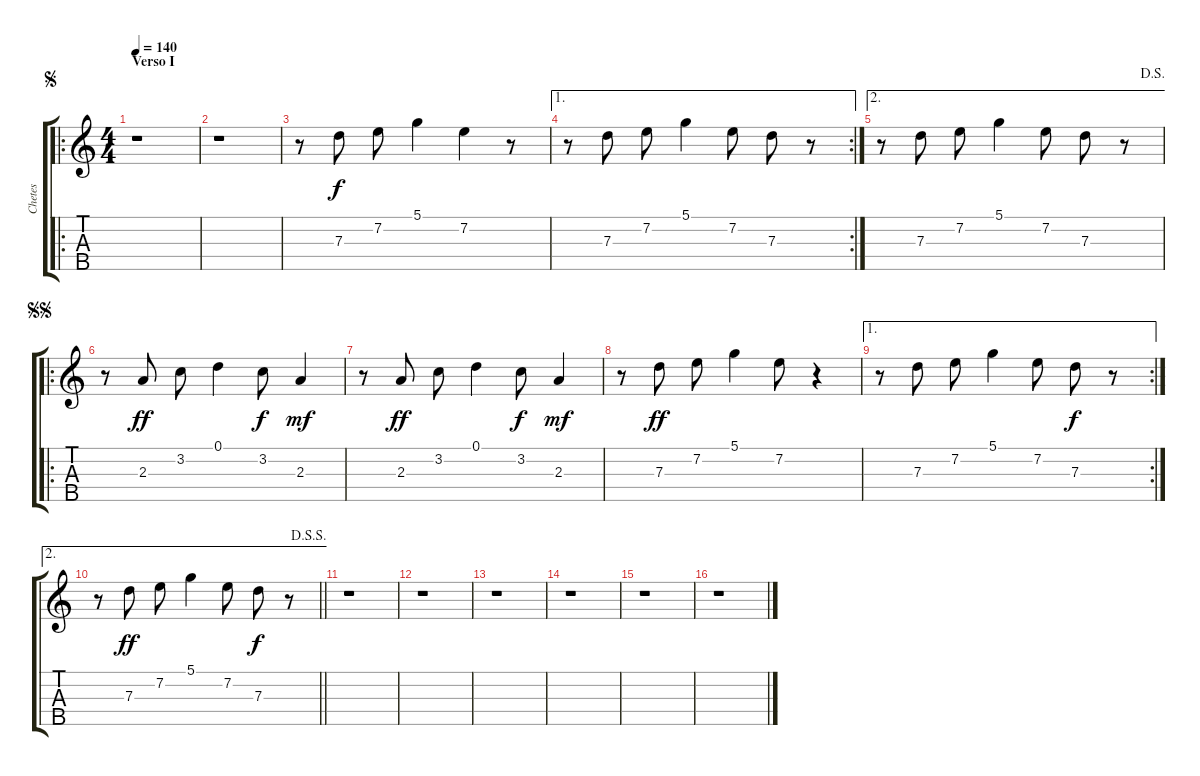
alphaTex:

\track ("Chetes" "Chetes") {instrument banjo}
\staff {score tabs}
\tuning (D4 A3 G3 D3 G4) {hide}
\displaytranspose 12
\ro
\ts (4 4)
\section ("" "Verso I")
\jump segno
\tempo 140
\clef g2
\ks c
r.1{dy f} |
r.1 |
r.8 7.3.8 7.2.8 5.1.4 7.2.4 r.8 |
\ae 1
\rc 2
r.8 7.3.8 7.2.8 5.1.4 7.2.8 7.3.8 r.8 |
\ae 2
\jump dalsegno
r.8 7.3.8 7.2.8 5.1.4 7.2.8 7.3.8 r.8 |
\ro
\jump segnosegno
r.8 2.3.8{dy ff} 3.2.8 0.1.4 3.2.8{dy f} 2.3.4{dy mf} |
r.8 2.3.8{dy ff} 3.2.8 0.1.4 3.2.8{dy f} 2.3.4{dy mf} |
r.8 7.3.8{dy ff} 7.2.8 5.1.4 7.2.8 r.4 |
\ae 1
\rc 2
r.8 7.3.8 7.2.8 5.1.4 7.2.8 7.3.8{dy f} r.8 |
\ae 2
\jump dalsegnosegno
\barLineRight lightlight
r.8 7.3.8{dy ff} 7.2.8 5.1.4 7.2.8 7.3.8{dy f} r.8 |
r.1 |
r.1 |
r.1 |
r.1 |
r.1 |
r.1
